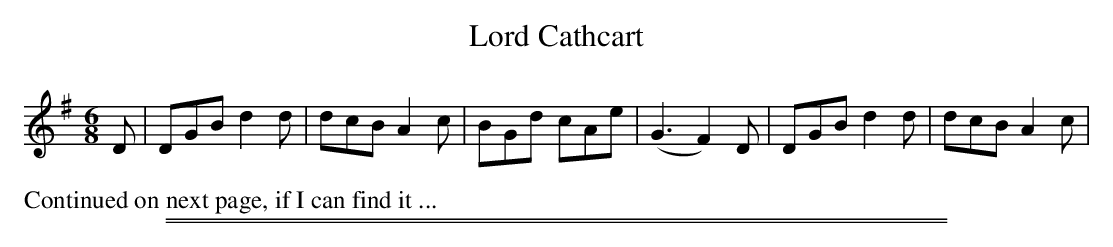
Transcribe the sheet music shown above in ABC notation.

X:1
T: Lord Cathcart
M: 6/8
L: 1/8
K: G
D |\
DGB d2d | dcB A2c | BGd cAe | (G3 F2)D | DGB d2d | dcB A2c |
